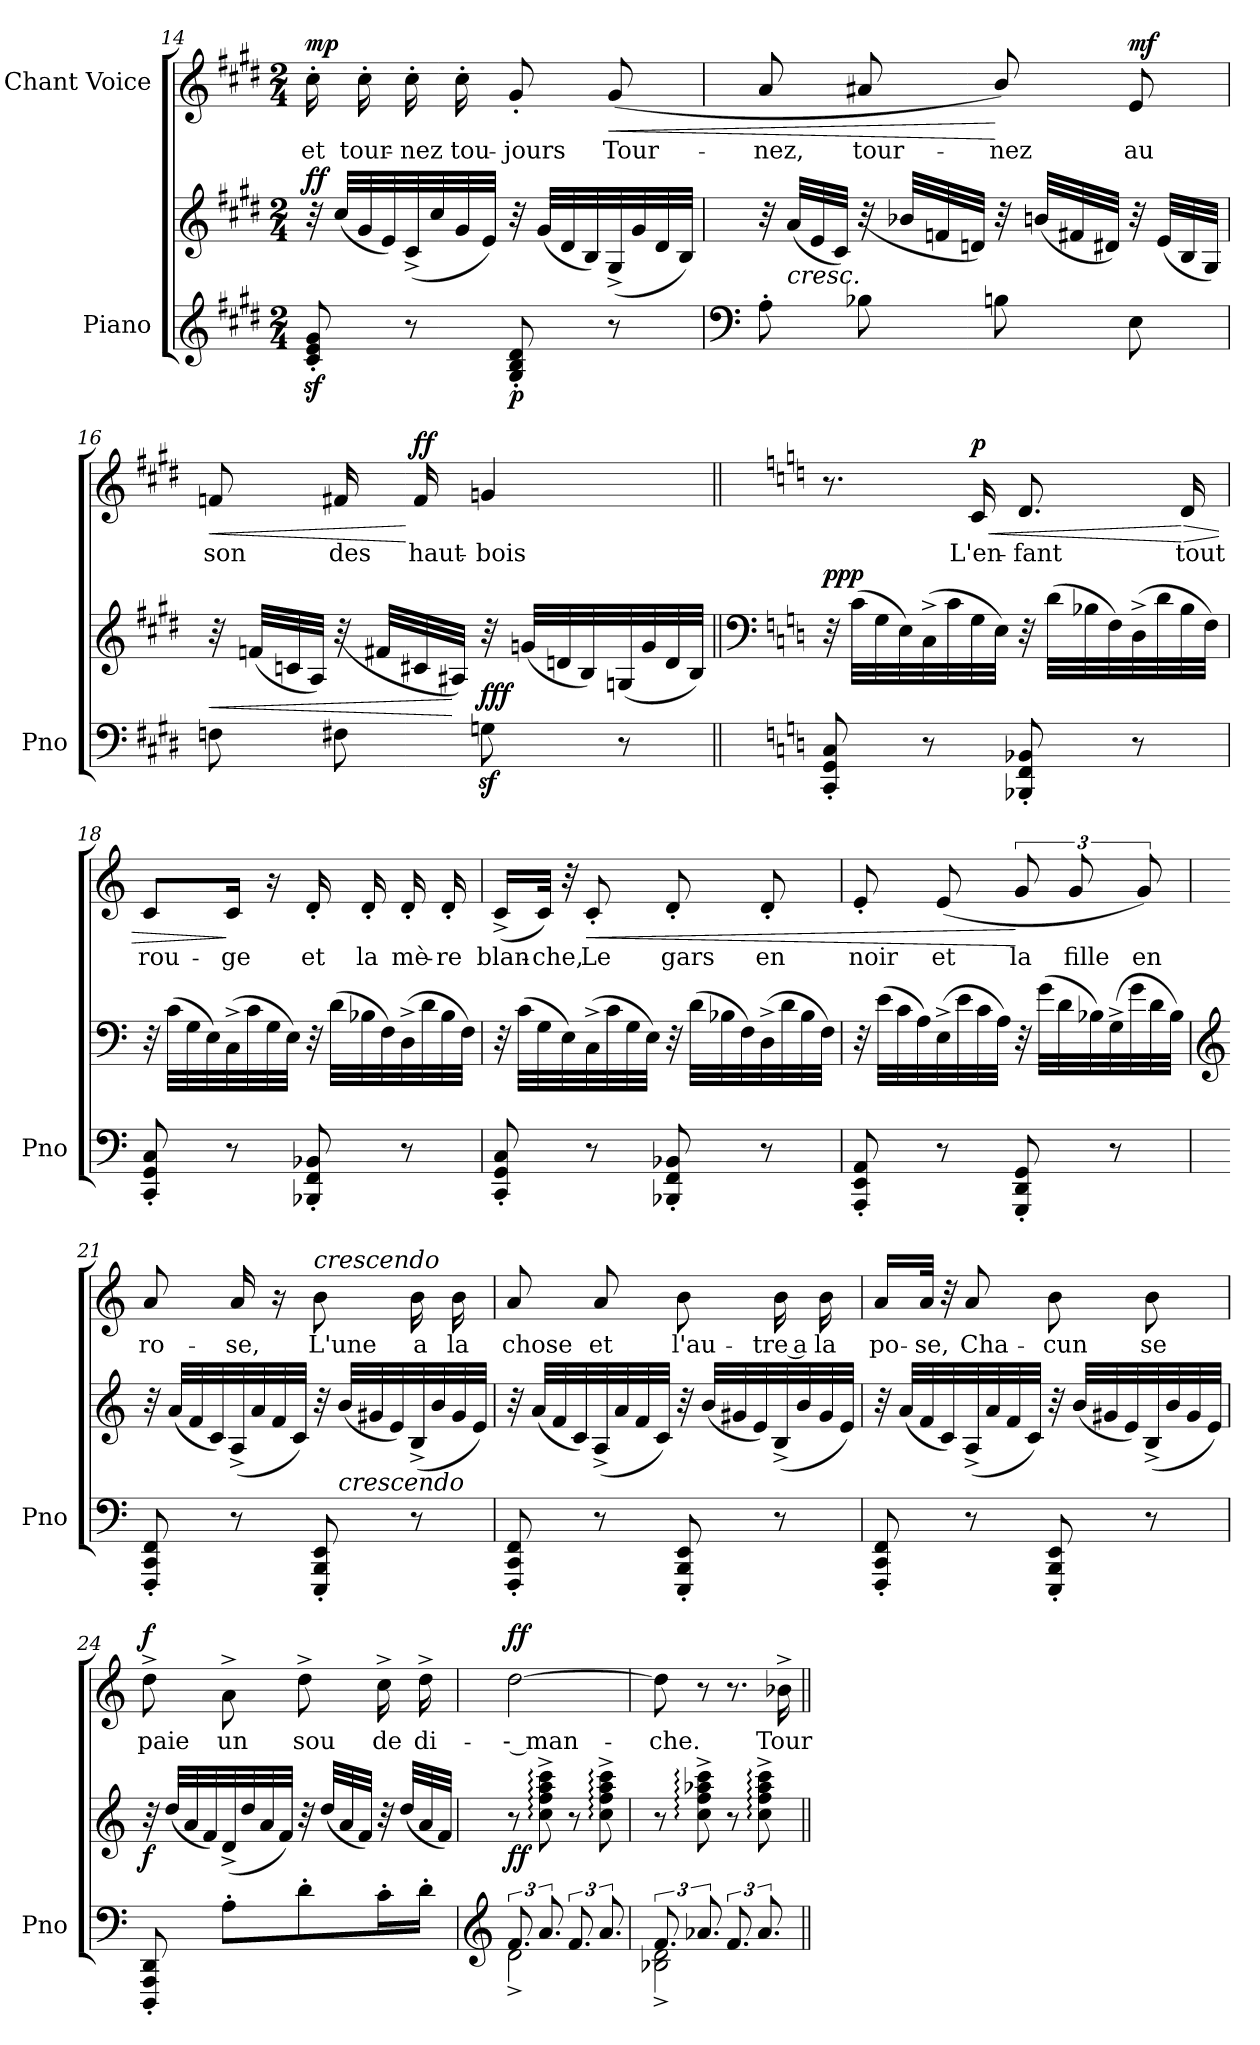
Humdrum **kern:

**kern	**kern	**dynam	**kern	**text	**dynam
*part2	*part2	*part2	*part1	*part1	*part1
*staff3	*staff2	*staff2/3	*staff1	*staff1	*staff1
*I"Piano	*	*	*I"Chant Voice	*	*
*I'Pno	*	*	*	*	*
*clefG2	*clefG2	*	*clefG2	*	*
*k[f#c#g#d#]	*k[f#c#g#d#]	*	*k[f#c#g#d#]	*	*
*M2/4	*M2/4	*	*M2/4	*	*
=14	=14	=14	=14	=14	=14
!	!	!LO:DY:a	!	!LO:LY:b	!LO:DY:a
8c#/z<' 8e/z<' 8g#/z<'	32r	ff	16cc#'\	et	mp
.	(<32cc#/LLL	.	.	.	.
!	!	!	!	!LO:LY:b	!
.	32g#/	.	16cc#'\	tour-	.
.	32e/)	.	.	.	.
!	!	!	!	!LO:LY:b	!
8r	(<32c#^/	.	16cc#'\	-nez	.
.	32cc#/	.	.	.	.
!	!	!	!	!LO:LY:b	!
.	32g#/	.	16cc#'\	tou-	.
.	32e/JJJ)	.	.	.	.
!	!	!LO:DY:b=2	!	!LO:LY:b	!
8G#/' 8B/' 8d#/'	32r	p	8g#'/	-jours	.
.	(<32g#/LLL	.	.	.	.
.	32d#/	.	.	.	.
.	32B/)	.	.	.	.
!	!	!	!	!LO:LY:b	!LO:HP:b
8r	(<32G#^/	.	(>8g#/	Tour-	<
.	32g#/	.	.	.	.
.	32d#/	.	.	.	.
.	32B/JJJ)	.	.	.	.
=15	=15	=15	=15	=15	=15
*clefF4	*	*	*	*	*
!	!	!	!	!LO:LY:b	!
8A'\	32r	.	8a/	-nez,	.
!	!	!LO:HP:b	!	!	!
.	(<32a/LLL	<	.	.	.
.	32e/	.	.	.	.
.	32c#/JJJ)	.	.	.	.
!	!	!	!	!LO:LY:b	!
8B-X\	(<32r	.	8a#X/	tour-	.
.	32b-X/LLL	.	.	.	.
.	32fn/	.	.	.	.
.	32dn/JJJ)	.	.	.	.
!	!	!	!	!LO:LY:b	!
8Bn\	32r	.	8b/)	-nez	[
.	(<32bn/LLL	.	.	.	.
.	32f#X/	.	.	.	.
.	32d#X/JJJ)	.	.	.	.
!	!	!	!	!LO:LY:b	!LO:DY:a
8E\	32r	.	8e/	au	mf
.	(<32e/LLL	.	.	.	.
.	32B/	.	.	.	.
.	32G#/JJJ)	.	.	.	.
!!LO:PB:g=z
=16	=16	=16	=16	=16	=16
!	!	!LO:HP:b	!	!LO:LY:b	!LO:HP:b
8Fn\	32r	<	8fn/	son	<
.	(<32fn/LLL	.	.	.	.
.	32cn/	.	.	.	.
.	32A/JJJ)	.	.	.	.
!	!	!	!	!LO:LY:b	!
8F#X\	(<32r	.	16f#X/	des	.
.	32f#X/LLL	.	.	.	.
!	!	!	!	!LO:LY:b	!LO:DY:n=1:a
.	32c#X/	.	16f#/	haut-	[ ff
.	32A#X/JJJ)	[	.	.	.
!	!	!LO:DY:n=1:a=2	!	!LO:LY:b	!
!	!	!LO:DY:n=2:a	!	!	!
8Gnz<\	32r	[ f ff	4gn/	-bois	.
.	(<32gn/LLL	.	.	.	.
.	32dn/	.	.	.	.
.	32B/)	.	.	.	.
8r	(<32Gn/	.	.	.	.
.	32g/	.	.	.	.
.	32d/	.	.	.	.
.	32B/JJJ)	.	.	.	.
=17||	=17||	=17||	=17||	=17||	=17||
*	*clefF4	*	*	*	*
*k[]	*k[]	*	*k[]	*	*
!	!	!LO:DY:a	!	!	!
!	!	!LO:DY:n=1:b	!	!	!
8CC/' 8GG/' 8C/'	32r	p pp	8.r	.	.
.	(>32c\LLL	.	.	.	.
.	32G\	.	.	.	.
.	32E\)	.	.	.	.
8r	(>32C^\	.	.	.	.
.	32c\	.	.	.	.
!	!	!	!	!LO:LY:b	!LO:HP:b
!	!	!	!	!	!LO:DY:n=1:a
.	32G\	.	16c/	L'en-	< p
.	32E\JJJ)	.	.	.	.
!	!	!	!	!LO:LY:b	!
8BBB-X/' 8FF/' 8BB-X/'	32r	.	8.d/	-fant	.
.	(>32d\LLL	.	.	.	.
.	32B-X\	.	.	.	.
.	32F\)	.	.	.	.
8r	(>32D^\	.	.	.	.
.	32d\	.	.	.	.
!	!	!	!	!LO:LY:b	!LO:HP:n=1:b
.	32B-\	.	16d/	tout	[ >
.	32F\JJJ)	.	.	.	.
=18	=18	=18	=18	=18	=18
!	!	!	!	!LO:LY:b	!
8CC/' 8GG/' 8C/'	32r	.	8c/L	rou-	.
.	(>32c\LLL	.	.	.	.
.	32G\	.	.	.	.
.	32E\)	.	.	.	.
!	!	!	!	!LO:LY:b	!
8r	(>32C^\	.	16c/Jk	-ge	]
.	32c\	.	.	.	.
.	32G\	.	16r	.	.
.	32E\JJJ)	.	.	.	.
!	!	!	!	!LO:LY:b	!
8BBB-X/' 8FF/' 8BB-X/'	32r	.	16d'/	et	.
.	(>32d\LLL	.	.	.	.
!	!	!	!	!LO:LY:b	!
.	32B-X\	.	16d'/	la	.
.	32F\)	.	.	.	.
!	!	!	!	!LO:LY:b	!
8r	(>32D^\	.	16d'/	mè-	.
.	32d\	.	.	.	.
!	!	!	!	!LO:LY:b	!
.	32B-\	.	16d'/	-re	.
.	32F\JJJ)	.	.	.	.
!!LO:LB:g=z
=19	=19	=19	=19	=19	=19
!	!	!	!	!LO:LY:b	!
8CC/' 8GG/' 8C/'	32r	.	(>16c^/LL	blan-	.
.	(>32c\LLL	.	.	.	.
!	!	!	!	!LO:LY:b	!
.	32G\	.	32c/JJk)	-che,	.
.	32E\)	.	32r	.	.
!	!	!	!	!LO:LY:b	!LO:HP:b
8r	(>32C^\	.	8c'/	Le	<
.	32c\	.	.	.	.
.	32G\	.	.	.	.
.	32E\JJJ)	.	.	.	.
!	!	!	!	!LO:LY:b	!
8BBB-X/' 8FF/' 8BB-X/'	32r	.	8d'/	gars	.
.	(>32d\LLL	.	.	.	.
.	32B-X\	.	.	.	.
.	32F\)	.	.	.	.
!	!	!	!	!LO:LY:b	!
8r	(>32D^\	.	8d'/	en	.
.	32d\	.	.	.	.
.	32B-\	.	.	.	.
.	32F\JJJ)	.	.	.	.
=20	=20	=20	=20	=20	=20
!	!	!	!	!LO:LY:b	!
8AAA/' 8EE/' 8AA/'	32r	.	8e'/	noir	.
.	(>32e\LLL	.	.	.	.
.	32c\	.	.	.	.
.	32A\)	.	.	.	.
!	!	!	!	!LO:LY:b	!
8r	(>32E^\	.	(>8e/	et	.
.	32e\	.	.	.	.
.	32c\	.	.	.	.
.	32A\JJJ)	.	.	.	.
!	!	!	!	!LO:LY:b	!
8GGG/' 8DD/' 8GG/'	32r	.	12g/	la	[
.	(>32g\LLL	.	.	.	.
.	32d\	.	.	.	.
!	!	!	!	!LO:LY:b	!
.	.	.	12g/	fille	.
.	32B-X\)	.	.	.	.
8r	(>32G^\	.	.	.	.
.	32g\	.	.	.	.
!	!	!	!	!LO:LY:b	!
.	.	.	12g/)	en	.
.	32d\	.	.	.	.
.	32B-\JJJ)	.	.	.	.
=21	=21	=21	=21	=21	=21
*	*clefG2	*	*	*	*
!	!	!	!	!LO:LY:b	!
8FFF/' 8CC/' 8FF/'	32r	.	8a/	ro-	.
.	(<32a/LLL	.	.	.	.
.	32f/	.	.	.	.
.	32c/)	.	.	.	.
!	!	!	!	!LO:LY:b	!
8r	(<32A^/	.	16a/	-se,	.
.	32a/	.	.	.	.
.	32f/	.	16r	.	.
.	32c/JJJ)	.	.	.	.
!	!	!	!LO:TX:a:i:t=crescendo	!	!
!	!	!	!	!LO:LY:b	!
8EEE/' 8BBB/' 8EE/'	32r	.	8b\	L'une	.
!	!LO:TX:b:i:t=crescendo	!	!	!	!
.	(<32b/LLL	.	.	.	.
.	32g#X/	.	.	.	.
.	32e/)	.	.	.	.
!	!	!	!	!LO:LY:b	!
8r	(<32B^/	.	16b\	a	.
.	32b/	.	.	.	.
!	!	!	!	!LO:LY:b	!
.	32g#/	.	16b\	la	.
.	32e/JJJ)	.	.	.	.
!!LO:LB:g=z
=22	=22	=22	=22	=22	=22
!	!	!	!	!LO:LY:b	!
8FFF/' 8CC/' 8FF/'	32r	.	8a/	chose	.
.	(<32a/LLL	.	.	.	.
.	32f/	.	.	.	.
.	32c/)	.	.	.	.
!	!	!	!	!LO:LY:b	!
8r	(<32A^/	.	8a/	et	.
.	32a/	.	.	.	.
.	32f/	.	.	.	.
.	32c/JJJ)	.	.	.	.
!	!	!	!	!LO:LY:b	!
8EEE/' 8BBB/' 8EE/'	32r	.	8b\	l'au-	.
.	(<32b/LLL	.	.	.	.
.	32g#X/	.	.	.	.
.	32e/)	.	.	.	.
!	!	!	!	!LO:LY:b	!
8r	(<32B^/	.	16b\	-tre a	.
.	32b/	.	.	.	.
!	!	!	!	!LO:LY:b	!
.	32g#/	.	16b\	la	.
.	32e/JJJ)	.	.	.	.
=23	=23	=23	=23	=23	=23
!	!	!	!	!LO:LY:b	!
8FFF/' 8CC/' 8FF/'	32r	.	16a/LL	po-	.
.	(<32a/LLL	.	.	.	.
!	!	!	!	!LO:LY:b	!
.	32f/	.	32a/JJk	-se,	.
.	32c/)	.	32r	.	.
!	!	!	!	!LO:LY:b	!
8r	(<32A^/	.	8a/	Cha-	.
.	32a/	.	.	.	.
.	32f/	.	.	.	.
.	32c/JJJ)	.	.	.	.
!	!	!	!	!LO:LY:b	!
8EEE/' 8BBB/' 8EE/'	32r	.	8b\	-cun	.
.	(<32b/LLL	.	.	.	.
.	32g#X/	.	.	.	.
.	32e/)	.	.	.	.
!	!	!	!	!LO:LY:b	!
8r	(<32B^/	.	8b\	se	.
.	32b/	.	.	.	.
.	32g#/	.	.	.	.
.	32e/JJJ)	.	.	.	.
=24	=24	=24	=24	=24	=24
!	!	!LO:DY:b	!	!LO:LY:b	!LO:DY:a
8DDD/' 8AAA/' 8DD/'	32r	f	8dd^\	paie	f
.	(<32dd/LLL	.	.	.	.
.	32a/	.	.	.	.
.	32f/)	.	.	.	.
!	!	!	!	!LO:LY:b	!
8A'\L	(<32d^/	.	8a^\	un	.
.	32dd/	.	.	.	.
.	32a/	.	.	.	.
.	32f/JJJ)	.	.	.	.
!	!	!	!	!LO:LY:b	!
8d'\	32r	.	8dd^\	sou	.
.	(<32dd/LLL	.	.	.	.
.	32a/	.	.	.	.
.	32f/JJJ)	.	.	.	.
!	!	!	!	!LO:LY:b	!
16c'\L	32r	.	16cc^\	de	.
.	(<32dd/LLL	.	.	.	.
!	!	!	!	!LO:LY:b	!
16d'\JJ	32a/	.	16dd^\	di-	.
.	32f/JJJ)	.	.	.	.
!!LO:LB:g=z
=25	=25	=25	=25	=25	=25
*clefG2	*	*	*	*	*
*^	*	*	*	*	*
!	!	!	!LO:DY:b	!	!LO:LY:b	!LO:DY:a
12.f/	2d^\	8r	ff	[2dd\	-- man-	ff
12.a/	.	8cc\:^ 8ff\:^ 8aa\:^ 8ccc\:^	.	.	.	.
12.f/	.	8r	.	.	.	.
12.a/	.	8cc\:^ 8ff\:^ 8aa\:^ 8ccc\:^	.	.	.	.
=26	=26	=26	=26	=26	=26	=26
!	!	!	!	!	!LO:LY:b	!
12.f/	2B-X\^ 2d\^	8r	.	8dd\]	-che.	.
12.a-X/	.	8cc\:^ 8ff\:^ 8aa-X\:^ 8ccc\:^	.	8r	.	.
12.f/	.	8r	.	8.r	.	.
12.a-/	.	8cc\:^ 8ff\:^ 8aa-\:^ 8ccc\:^	.	.	.	.
!	!	!	!	!	!LO:LY:b	!
.	.	.	.	16b-X^\	Tour-	.
*v	*v	*	*	*	*	*
=||	=||	=||	=||	=||	=||
*-	*-	*-	*-	*-	*-
